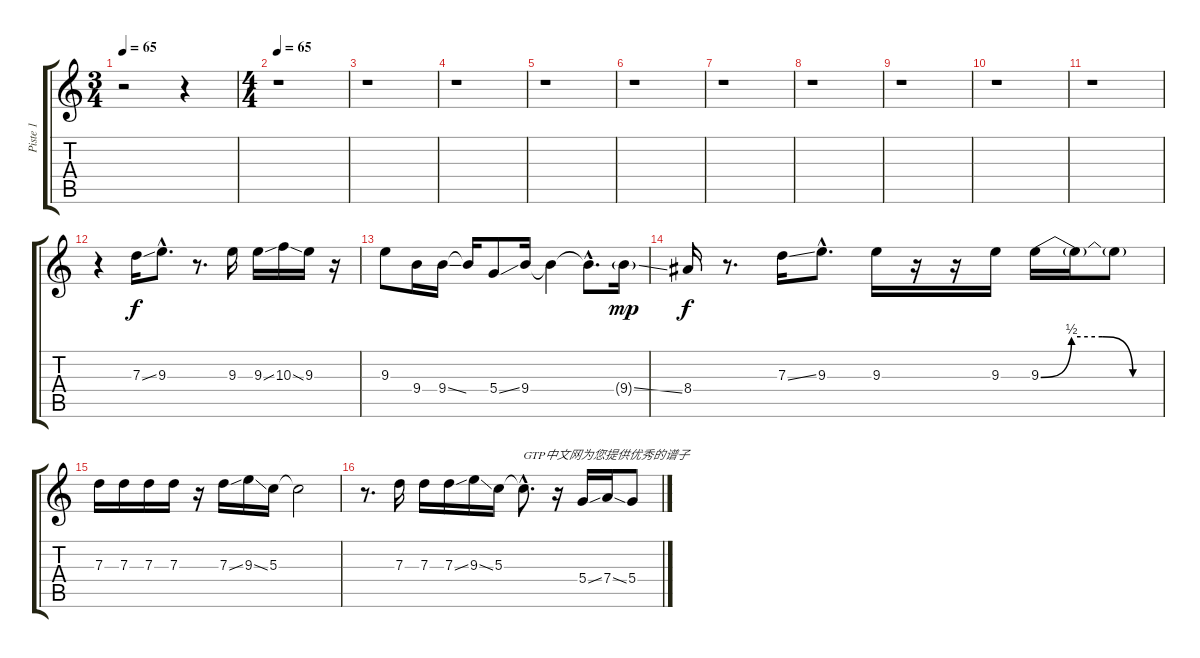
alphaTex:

\track ("Piste 1" "Piste 1") {instrument overdrivenguitar}
\staff {score tabs}
\tuning (E4 B3 G3 D3 A2 E2) {hide}
\ts (3 4)
\tempo 65
\tempo 130
\tempo 65
\clef g2
\ks c
r.2{dy f instrument overdrivenguitar} r.4 |
\ts (4 4)
\tempo 65
r.1 |
r.1 |
r.1 |
r.1 |
r.1 |
r.1 |
r.1 |
r.1 |
r.1 |
r.1 |
r.4 7.3{ss}.16 9.3{hac}.8{d} r.8{d} 9.3.16 9.3{ss}.16 10.3{ss}.16 9.3.16 r.16 |
9.3.8 9.4.16 9.4{ss}.16 9.4{t}.16 5.4{ss}.8 9.4.16 9.4{t}.4 9.4{hac t}.8{d} 9.4{ss g}.16{dy mp} |
8.4.16{dy f} r.8{d} 7.3{ss}.16 9.3{hac}.8{d} 9.3.16 r.16 r.16 9.3.16 9.3{be (custom 0 0 15 2 30 2 45 0 60 0)}.16 9.3{t}.16 9.3{t}.8 |
7.3.16 7.3.16 7.3.16 7.3.16 r.16 7.3{ss}.16 9.3{ss}.16 5.3.16 5.3{t}.2 |
r.8{d} 7.3.16 7.3.16 7.3{ss}.16 9.3{ss}.16 5.3.16 5.3{hac t}.8{d txt "GTP中文网为您提供优秀的谱子"} r.16 5.4{ss}.16 7.4{ss}.16 5.4.8
